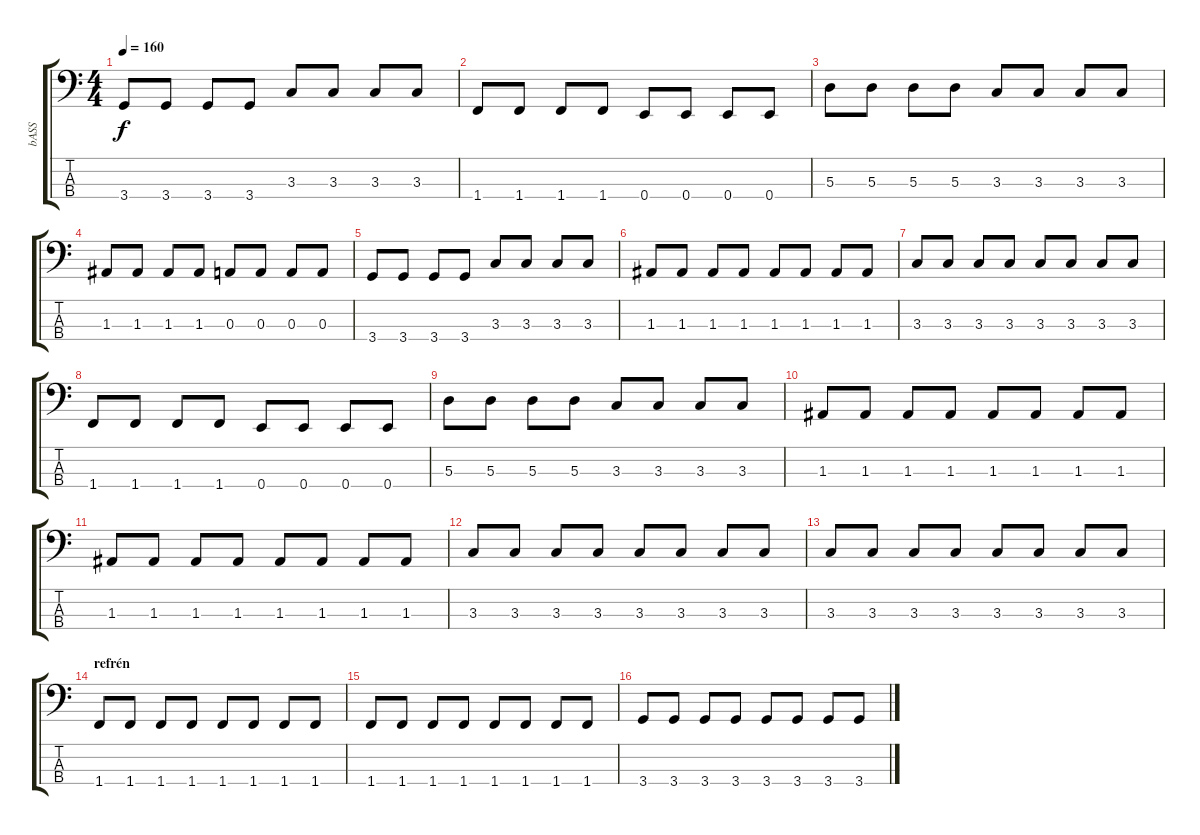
\track ("bASS" "bASS") {instrument electricbasspick}
\staff {score tabs}
\tuning (G2 D2 A1 E1) {hide}
\ts (4 4)
\tempo 160
\clef f4
\ks c
3.4.8{dy f} 3.4.8 3.4.8 3.4.8 3.3.8 3.3.8 3.3.8 3.3.8 |
1.4.8 1.4.8 1.4.8 1.4.8 0.4.8 0.4.8 0.4.8 0.4.8 |
5.3.8 5.3.8 5.3.8 5.3.8 3.3.8 3.3.8 3.3.8 3.3.8 |
1.3.8 1.3.8 1.3.8 1.3.8 0.3.8 0.3.8 0.3.8 0.3.8 |
3.4.8 3.4.8 3.4.8 3.4.8 3.3.8 3.3.8 3.3.8 3.3.8 |
1.3.8 1.3.8 1.3.8 1.3.8 1.3.8 1.3.8 1.3.8 1.3.8 |
3.3.8 3.3.8 3.3.8 3.3.8 3.3.8 3.3.8 3.3.8 3.3.8 |
1.4.8 1.4.8 1.4.8 1.4.8 0.4.8 0.4.8 0.4.8 0.4.8 |
5.3.8 5.3.8 5.3.8 5.3.8 3.3.8 3.3.8 3.3.8 3.3.8 |
1.3.8 1.3.8 1.3.8 1.3.8 1.3.8 1.3.8 1.3.8 1.3.8 |
1.3.8 1.3.8 1.3.8 1.3.8 1.3.8 1.3.8 1.3.8 1.3.8 |
3.3.8 3.3.8 3.3.8 3.3.8 3.3.8 3.3.8 3.3.8 3.3.8 |
3.3.8 3.3.8 3.3.8 3.3.8 3.3.8 3.3.8 3.3.8 3.3.8 |
\section ("" "refrén")
1.4.8 1.4.8 1.4.8 1.4.8 1.4.8 1.4.8 1.4.8 1.4.8 |
1.4.8 1.4.8 1.4.8 1.4.8 1.4.8 1.4.8 1.4.8 1.4.8 |
3.4.8 3.4.8 3.4.8 3.4.8 3.4.8 3.4.8 3.4.8 3.4.8
